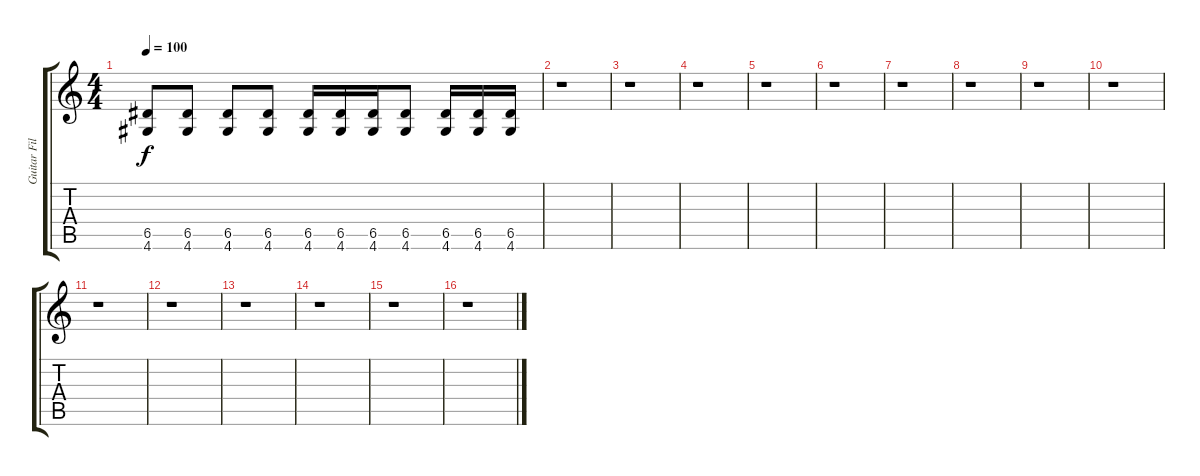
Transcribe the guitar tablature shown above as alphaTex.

\track ("Guitar Fills" "Guitar Fil") {instrument distortionguitar}
\staff {score tabs}
\tuning (E4 B3 G3 D3 A2 E2) {hide}
\ts (4 4)
\tempo 100
\clef g2
\ks c
(6.5 4.6).8{dy f} (6.5 4.6).8 (6.5 4.6).8 (6.5 4.6).8 (6.5 4.6).16 (6.5 4.6).16 (6.5 4.6).16 (6.5 4.6).8 (6.5 4.6).16 (6.5 4.6).16 (6.5 4.6).16 |
\section ("" "")
r.1 |
r.1 |
r.1 |
r.1 |
r.1 |
r.1 |
r.1 |
r.1 |
r.1 |
r.1 |
r.1 |
r.1 |
r.1 |
r.1 |
r.1
